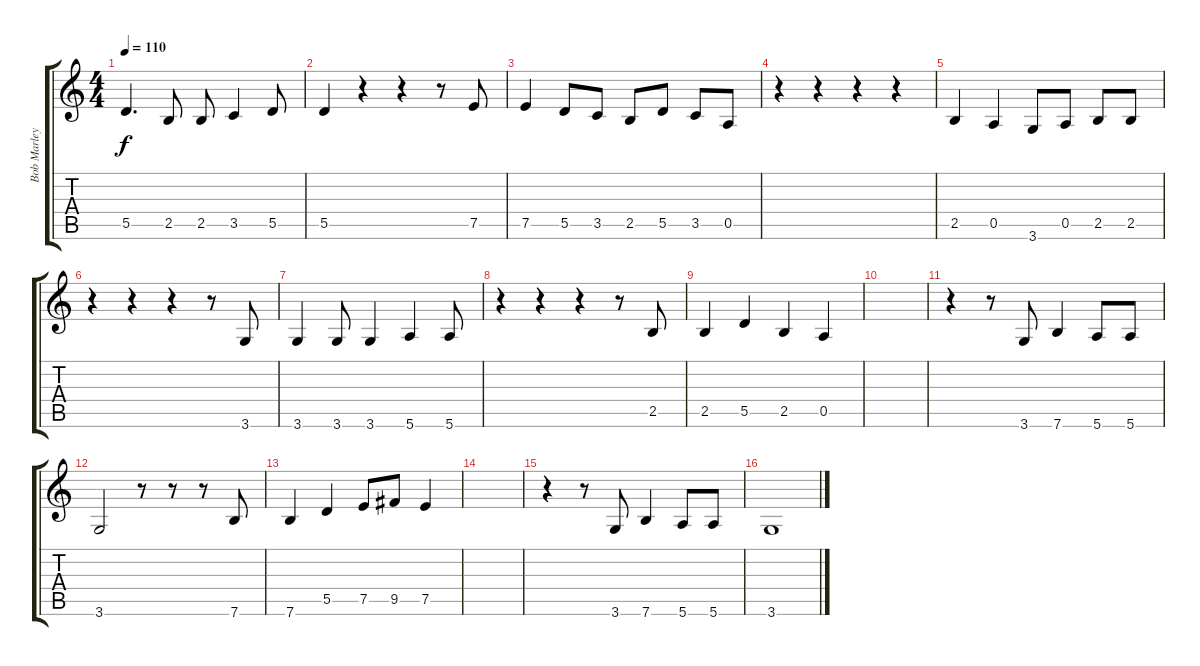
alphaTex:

\track ("Bob Marley Vocals" "Bob Marley") {instrument acousticguitarnylon}
\staff {score tabs}
\tuning (E4 B3 G3 D3 A2 E2) {hide}
\ts (4 4)
\tempo 110
\clef g2
\ks c
5.5.4{d dy f} 2.5.8 2.5.8 3.5.4 5.5.8 |
5.5.4 r.4 r.4 r.8 7.5.8 |
7.5.4 5.5.8 3.5.8 2.5.8 5.5.8 3.5.8 0.5.8 |
r.4 r.4 r.4 r.4 |
2.5.4 0.5.4 3.6.8 0.5.8 2.5.8 2.5.8 |
r.4 r.4 r.4 r.8 3.6.8 |
3.6.4 3.6.8 3.6.4 5.6.4 5.6.8 |
r.4 r.4 r.4 r.8 2.5.8 |
2.5.4 5.5.4 2.5.4 0.5.4 |
|
r.4 r.8 3.6.8 7.6.4 5.6.8 5.6.8 |
3.6.2 r.8 r.8 r.8 7.6.8 |
7.6.4 5.5.4 7.5.8 9.5.8 7.5.4 |
|
r.4 r.8 3.6.8 7.6.4 5.6.8 5.6.8 |
3.6.1
